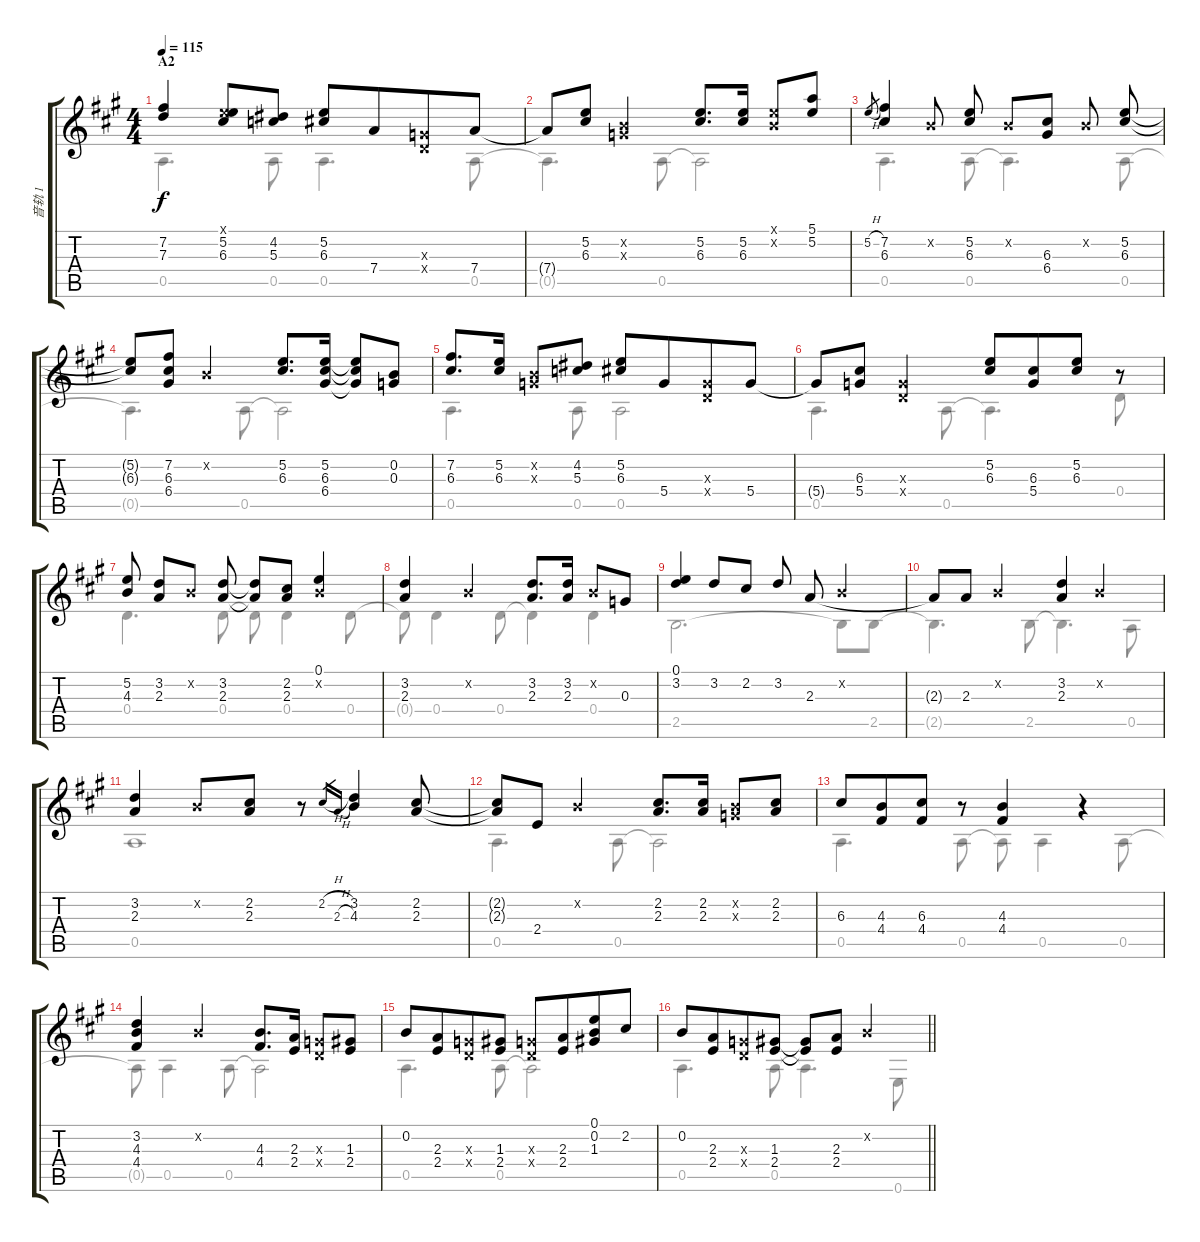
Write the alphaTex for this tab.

\track ("音轨 1" "音轨 1") {instrument acousticguitarsteel}
\staff {score tabs}
\tuning (E4 B3 G3 D3 A2 E2) {hide}
\voice
\ts (4 4)
\section ("" "A2")
\tempo 115
\clef g2
\ks a
(7.2 7.3).4{dy f} (0.1{x} 5.2 6.3).8 (4.2 5.3).8 (5.2 6.3).8 7.4.8{beam merge} (0.3{x} 0.4{x}).8 7.4.8 |
7.4{t}.8 (5.2 6.3).8 (0.2{x} 0.3{x}).4 (5.2 6.3).8{d} (5.2 6.3).16 (0.1{x} 0.2{x}).8 (5.1 5.2).8 |
5.2{h}.8{gr} (7.2 6.3).4 0.2{x}.8{beam split} (5.2 6.3).8 0.2{x}.8 (6.3 6.4).8 0.2{x}.8{beam split} (5.2 6.3).8 |
(5.2{t} 6.3{t}).8 (7.2 6.3 6.4).8 0.2{x}.4 (5.2 6.3).8{d} (5.2 6.3 6.4).16 (5.2{t} 6.3{t} 6.4{t}).8 (0.2 0.3).8 |
(7.2 6.3).8{d} (5.2 6.3).16 (0.2{x} 0.3{x}).8 (4.2 5.3).8 (5.2 6.3).8 5.4.8{beam merge} (0.3{x} 0.4{x}).8 5.4.8 |
5.4{t}.8 (6.3 5.4).8 (0.3{x} 0.4{x}).4 (5.2 6.3).8 (6.3 5.4).8{beam merge} (5.2 6.3).8 r.8 |
(5.2 4.3).8{beam split} (3.2 2.3).8{beam merge} 0.2{x}.8{beam split} (3.2 2.3).8 (3.2{t} 2.3{t}).8 (2.2 2.3).8 (0.1 0.2{x}).4 |
(3.2 2.3).4 0.2{x}.4 (3.2 2.3).8{d} (3.2 2.3).16 0.2{x}.8 0.3.8 |
(0.1 3.2).4 3.2.8 2.2.8 3.2.8{beam split} 2.3.8 0.2{x}.4 |
2.3{t}.8 2.3.8 0.2{x}.4 (3.2 2.3).4 0.2{x}.4 |
(3.2 2.3).4 0.2{x}.8 (2.2 2.3).8 r.8 2.2{h}.16{gr} 2.3{h}.16{gr} (3.2 4.3).4 (2.2 2.3).8 |
(2.2{t} 2.3{t}).8 2.4.8 0.2{x}.4 (2.2 2.3).8{d} (2.2 2.3).16 (0.2{x} 0.3{x}).8 (2.2 2.3).8 |
6.3.8 (4.3 4.4).8{beam merge} (6.3 4.4).8 r.8 (4.3 4.4).4 r.4 |
(3.2 4.3 4.4).4 0.2{x}.4 (4.3 4.4).8{d} (2.3 2.4).16 (0.3{x} 0.4{x}).8 (1.3 2.4).8 |
0.2.8 (2.3 2.4).8{beam merge} (0.3{x} 0.4{x}).8 (1.3 2.4).8 (0.3{x} 0.4{x}).8 (2.3 2.4).8{beam merge} (0.1 0.2 1.3).8 2.2.8 |
\barLineRight lightlight
0.2.8 (2.3 2.4).8{beam merge} (0.3{x} 0.4{x}).8 (1.3 2.4).8 (1.3{t} 2.4{t}).8 (2.3 2.4).8 0.2{x}.4
\voice
\clef g2
\ottava regular
\simile none
\ks a
0.5.4{d dy f} 0.5.8 0.5.4{d} 0.5.8 |
0.5{t}.4{d} 0.5.8 0.5{t}.2 |
0.5.4{d} 0.5.8 0.5{t}.4{d} 0.5.8 |
0.5{t}.4{d} 0.5.8 0.5{t}.2 |
0.5.4{d} 0.5.8 0.5.2 |
0.5.4{d} 0.5.8 0.5{t}.4{d} 0.4.8 |
0.4.4{d} 0.4.8 0.4{t}.8 0.4.4 0.4.8 |
0.4{t}.8 0.4.4 0.4.8 0.4{t}.4 0.4.4 |
2.5.2{d} 2.5{t}.8 2.5.8 |
2.5{t}.4{d} 2.5.8 2.5{t}.4{d} 0.5.8 |
0.5.1 |
0.5.4{d} 0.5.8 0.5{t}.2 |
0.5.4{d} 0.5.8 0.5{t}.8 0.5.4 0.5.8 |
0.5{t}.8 0.5.4 0.5.8 0.5{t}.2 |
0.5.4{d} 0.5.8 0.5{t}.2 |
\barLineRight lightlight
0.5.4{d} 0.5.8 0.5{t}.4{d} 0.6.8
